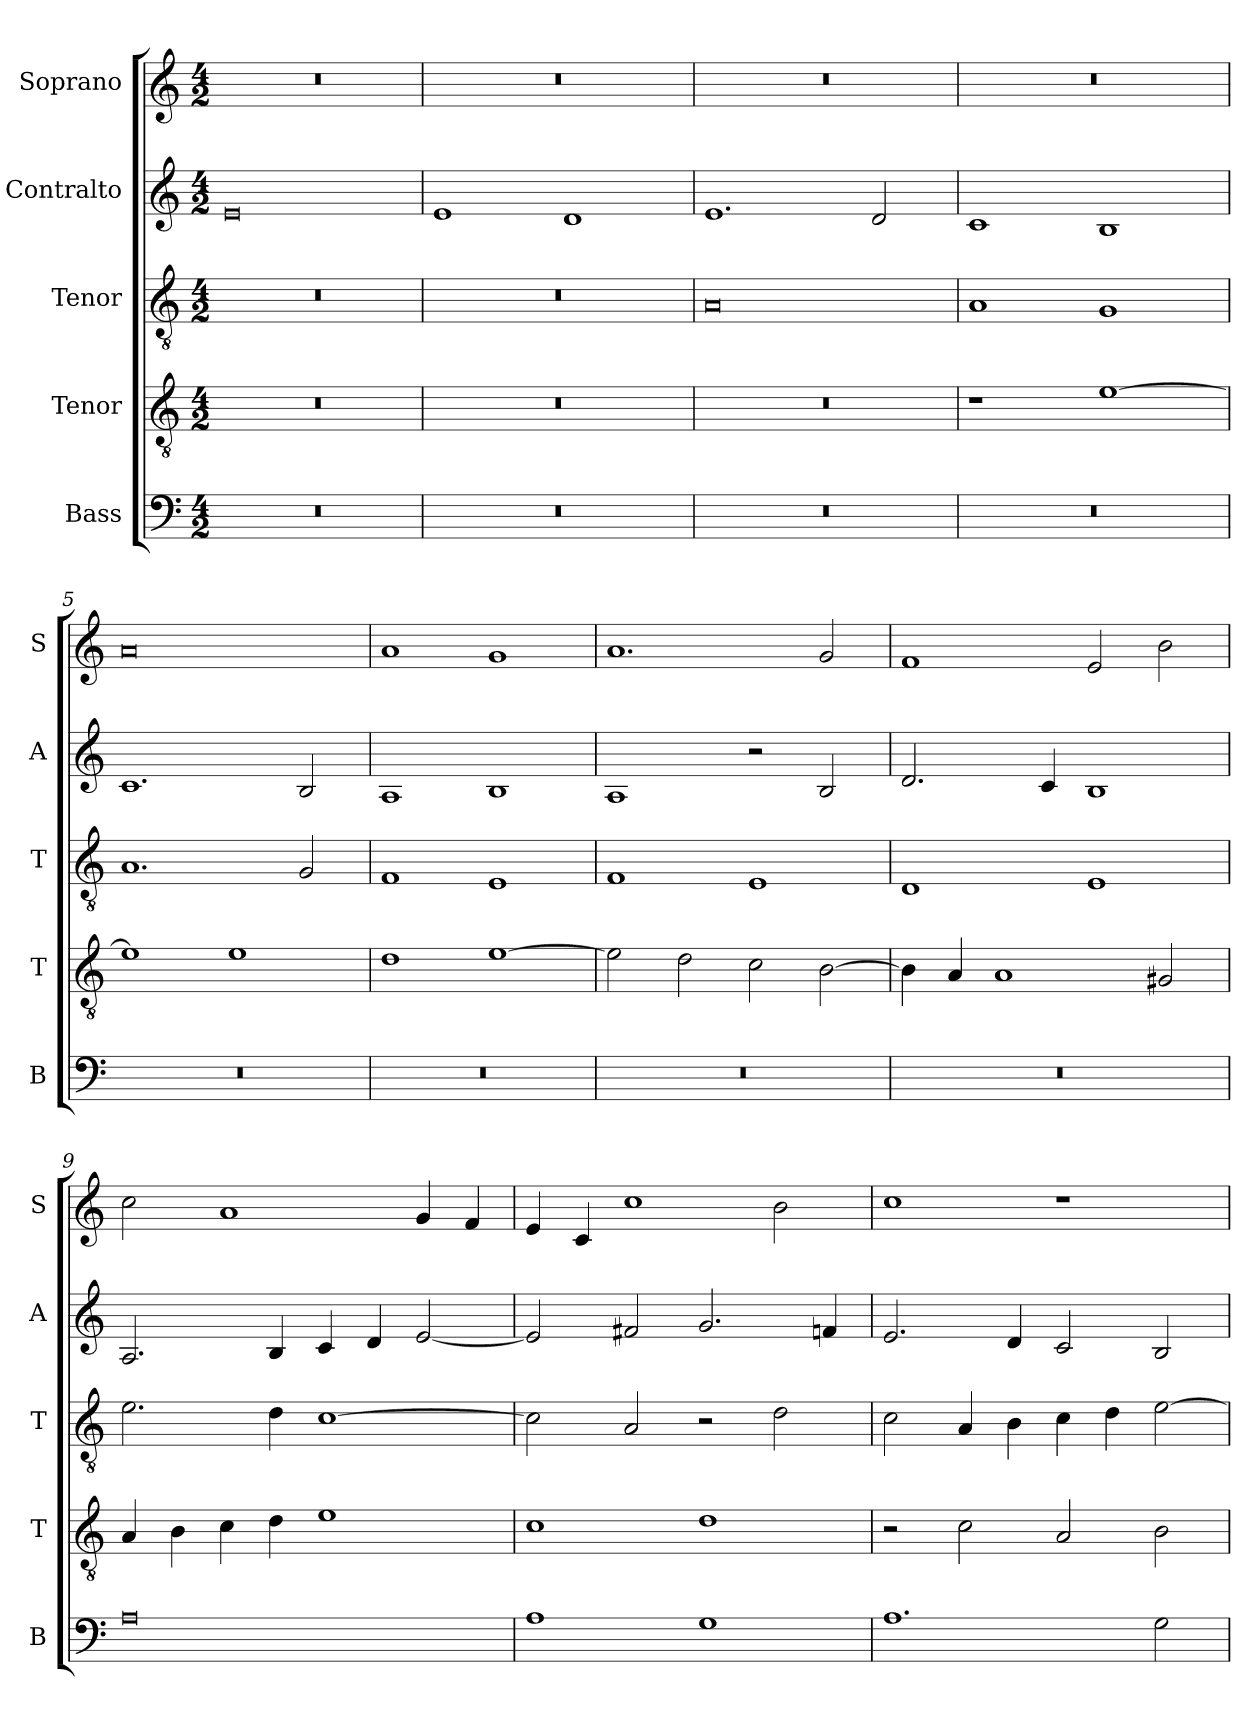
**kern	**kern	**kern	**kern	**kern
*part5	*part4	*part3	*part2	*part1
*staff5	*staff4	*staff3	*staff2	*staff1
*I"Bass	*I"Tenor	*I"Tenor	*I"Contralto	*I"Soprano
*I'B	*I'T	*I'T	*I'A	*I'S
*clefF4	*clefGv2	*clefGv2	*clefG2	*clefG2
*k[]	*k[]	*k[]	*k[]	*k[]
*E:phr	*E:phr	*E:phr	*E:phr	*E:phr
*M4/2	*M4/2	*M4/2	*M4/2	*M4/2
=1	=1	=1	=1	=1
0r	0r	0r	0e	0r
=2	=2	=2	=2	=2
0r	0r	0r	1e	0r
.	.	.	1d	.
=3	=3	=3	=3	=3
0r	0r	0A	1.e	0r
.	.	.	2d	.
=4	=4	=4	=4	=4
0r	1r	1A	1c	0r
.	[1e	1G	1B	.
=5	=5	=5	=5	=5
0r	1e]	1.A	1.c	0a
.	1e	.	.	.
.	.	2G	2B	.
=6	=6	=6	=6	=6
0r	1d	1F	1A	1a
.	[1e	1E	1B	1g
=7	=7	=7	=7	=7
0r	2e]	1F	1A	1.a
.	2d	.	.	.
.	2c	1E	2r	.
.	[2B	.	2B	2g
=8	=8	=8	=8	=8
0r	4B]	1D	2.d	1f
.	4A	.	.	.
.	1A	.	.	.
.	.	.	4c	.
.	.	1E	1B	2e
.	2G#X	.	.	2b
=9	=9	=9	=9	=9
0A	4A	2.e	2.A	2cc
.	4B	.	.	.
.	4c	.	.	1a
.	4d	4d	4B	.
.	1e	[1c	4c	.
.	.	.	4d	.
.	.	.	[2e	4g
.	.	.	.	4f
=10	=10	=10	=10	=10
1A	1c	2c]	2e]	4e
.	.	.	.	4c
.	.	2A	2f#X	1cc
1G	1d	2r	2.g	.
.	.	2d	.	2b
.	.	.	4fn	.
=11	=11	=11	=11	=11
1.A	2r	2c	2.e	1cc
.	2c	4A	.	.
.	.	4B	4d	.
.	2A	4c	2c	1r
.	.	4d	.	.
2G	2B	[2e	2B	.
=	=	=	=	=
*-	*-	*-	*-	*-
